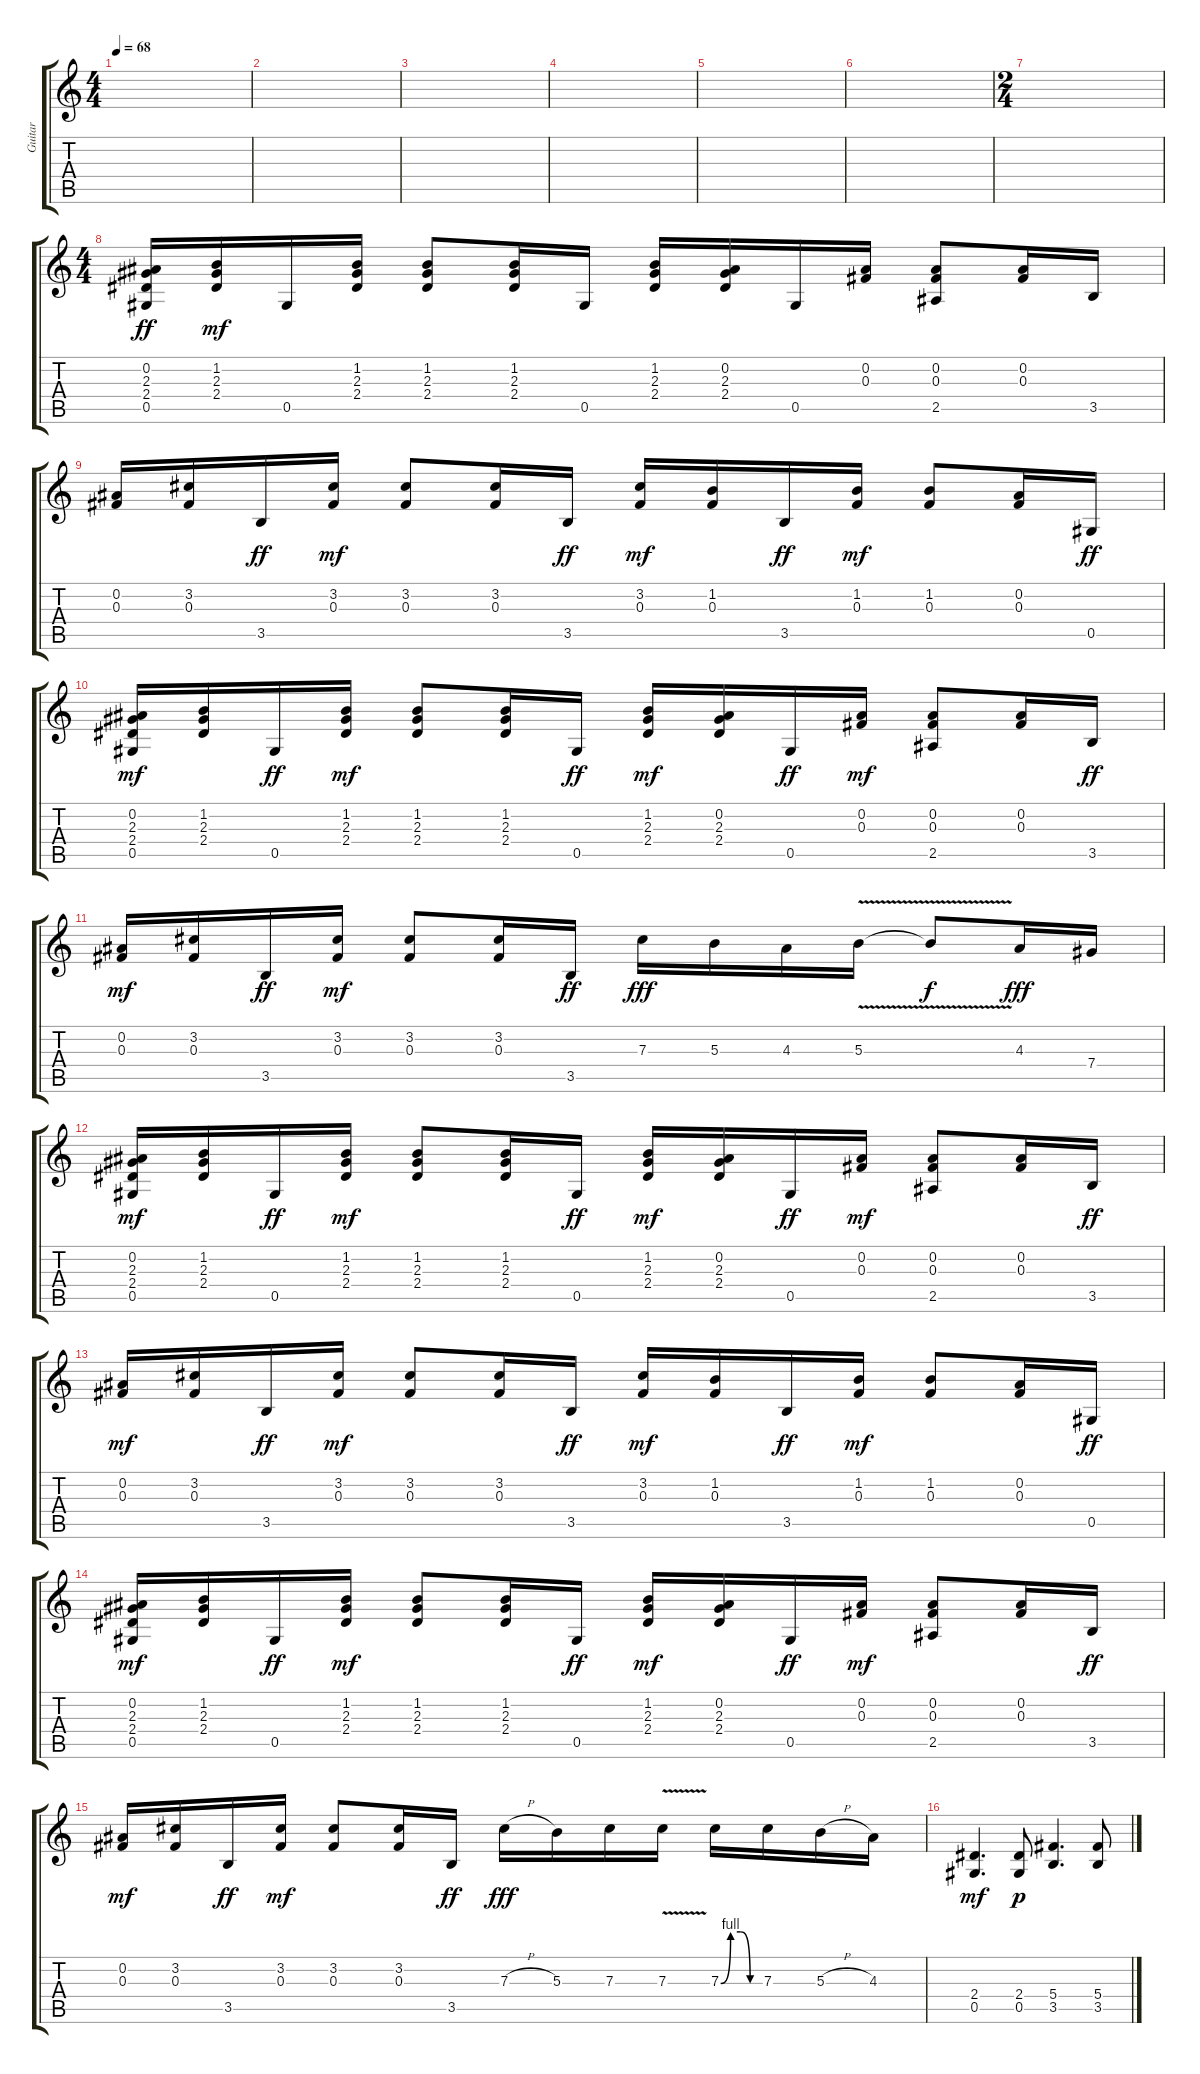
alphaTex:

\track ("Guitar" "Guitar") {instrument distortionguitar}
\staff {score tabs}
\tuning (Eb4 Bb3 Gb3 Db3 Ab2 Eb2) {hide}
\ts (4 4)
\tempo 68
\clef g2
\ks c
|
|
|
|
|
|
\ts (2 4)
|
\ts (4 4)
(0.2 2.3 2.4 0.5).16{dy ff} (1.2 2.3 2.4).16{dy mf} 0.5.16 (1.2 2.3 2.4).16 (1.2 2.3 2.4).8 (1.2 2.3 2.4).16 0.5.16 (1.2 2.3 2.4).16 (0.2 2.3 2.4).16 0.5.16 (0.2 0.3).16 (0.2 0.3 2.5).8 (0.2 0.3).16 3.5.16 |
(0.2 0.3).16 (3.2 0.3).16 3.5.16{dy ff} (3.2 0.3).16{dy mf} (3.2 0.3).8 (3.2 0.3).16 3.5.16{dy ff} (3.2 0.3).16{dy mf} (1.2 0.3).16 3.5.16{dy ff} (1.2 0.3).16{dy mf} (1.2 0.3).8 (0.2 0.3).16 0.5.16{dy ff} |
(0.2 2.3 2.4 0.5).16{dy mf} (1.2 2.3 2.4).16 0.5.16{dy ff} (1.2 2.3 2.4).16{dy mf} (1.2 2.3 2.4).8 (1.2 2.3 2.4).16 0.5.16{dy ff} (1.2 2.3 2.4).16{dy mf} (0.2 2.3 2.4).16 0.5.16{dy ff} (0.2 0.3).16{dy mf} (0.2 0.3 2.5).8 (0.2 0.3).16 3.5.16{dy ff} |
(0.2 0.3).16{dy mf} (3.2 0.3).16 3.5.16{dy ff} (3.2 0.3).16{dy mf} (3.2 0.3).8 (3.2 0.3).16 3.5.16{dy ff} 7.3.16{dy fff} 5.3.16 4.3.16 5.3{v}.16 5.3{t}.8{dy f} 4.3.16{dy fff} 7.4.16 |
(0.2 2.3 2.4 0.5).16{dy mf} (1.2 2.3 2.4).16 0.5.16{dy ff} (1.2 2.3 2.4).16{dy mf} (1.2 2.3 2.4).8 (1.2 2.3 2.4).16 0.5.16{dy ff} (1.2 2.3 2.4).16{dy mf} (0.2 2.3 2.4).16 0.5.16{dy ff} (0.2 0.3).16{dy mf} (0.2 0.3 2.5).8 (0.2 0.3).16 3.5.16{dy ff} |
(0.2 0.3).16{dy mf} (3.2 0.3).16 3.5.16{dy ff} (3.2 0.3).16{dy mf} (3.2 0.3).8 (3.2 0.3).16 3.5.16{dy ff} (3.2 0.3).16{dy mf} (1.2 0.3).16 3.5.16{dy ff} (1.2 0.3).16{dy mf} (1.2 0.3).8 (0.2 0.3).16 0.5.16{dy ff} |
(0.2 2.3 2.4 0.5).16{dy mf} (1.2 2.3 2.4).16 0.5.16{dy ff} (1.2 2.3 2.4).16{dy mf} (1.2 2.3 2.4).8 (1.2 2.3 2.4).16 0.5.16{dy ff} (1.2 2.3 2.4).16{dy mf} (0.2 2.3 2.4).16 0.5.16{dy ff} (0.2 0.3).16{dy mf} (0.2 0.3 2.5).8 (0.2 0.3).16 3.5.16{dy ff} |
(0.2 0.3).16{dy mf} (3.2 0.3).16 3.5.16{dy ff} (3.2 0.3).16{dy mf} (3.2 0.3).8 (3.2 0.3).16 3.5.16{dy ff} 7.3{h}.16{dy fff} 5.3.16 7.3.16 7.3{v}.16 7.3{be (custom 0 0 15 4 30 4 45 0 60 0)}.16 7.3.16 5.3{h}.16 4.3.16 |
(2.4 0.5).4{d dy mf} (2.4 0.5).8{dy p} (5.4 3.5).4{d} (5.4 3.5).8
